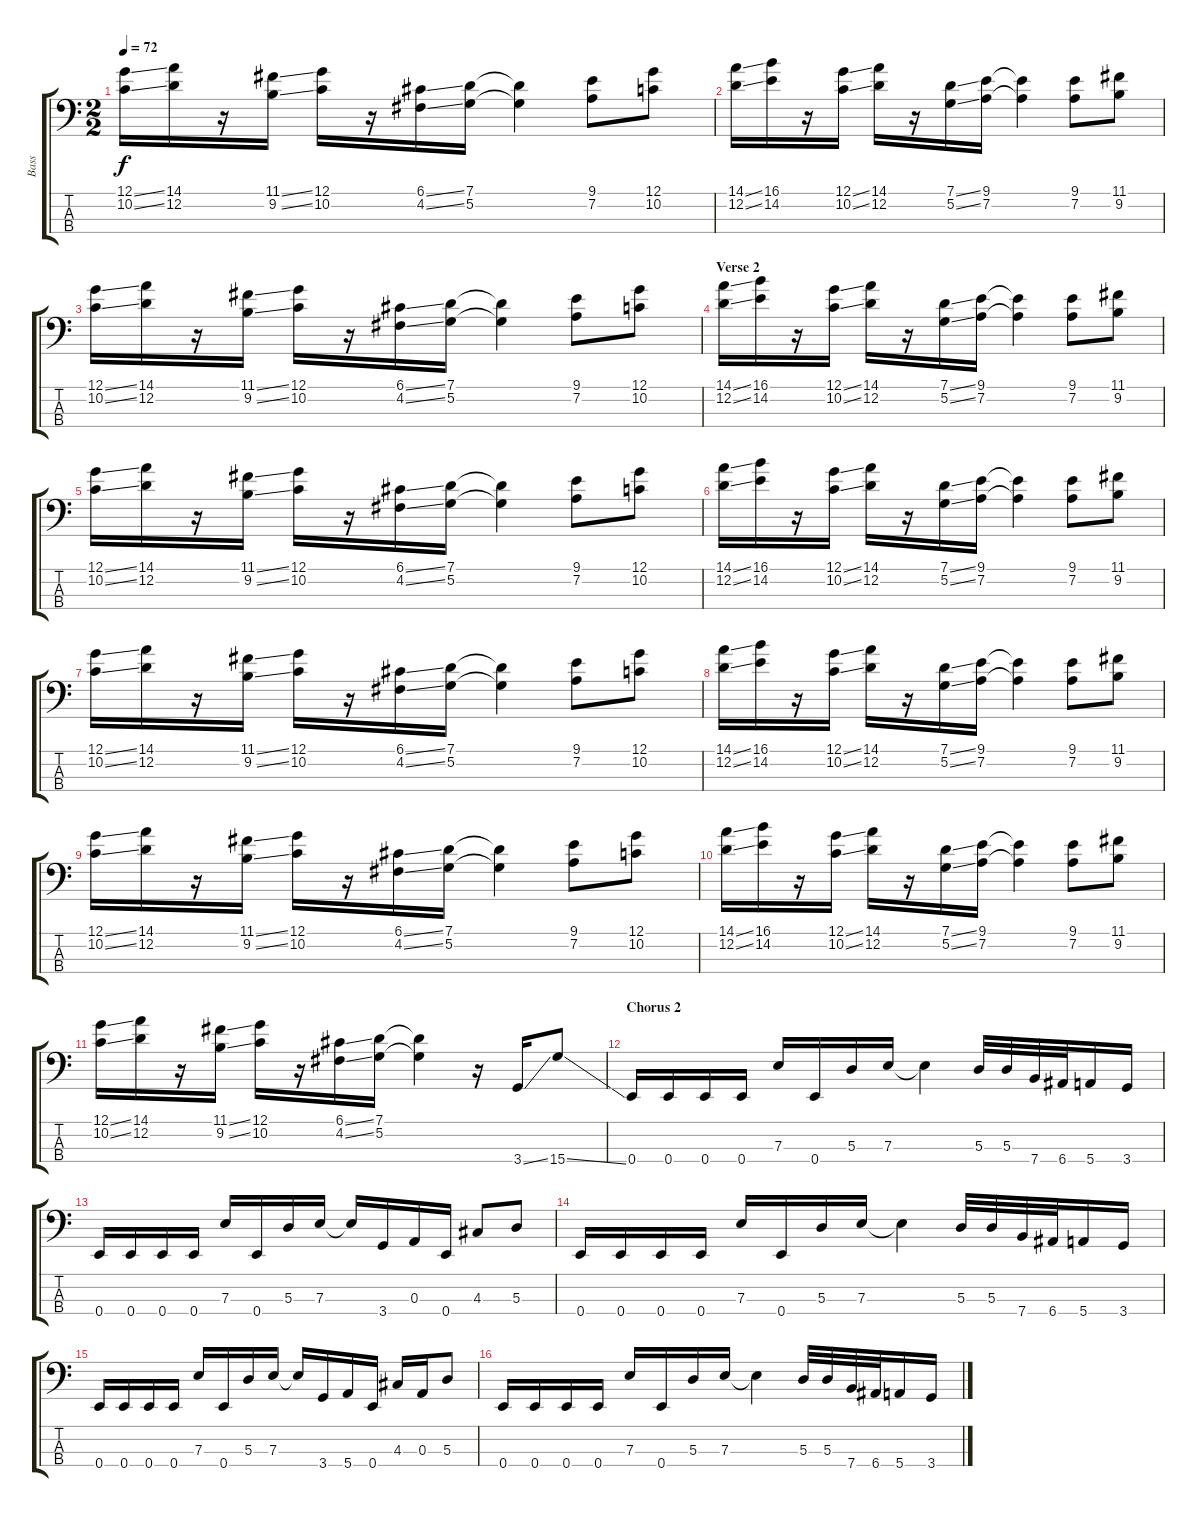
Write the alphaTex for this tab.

\track ("Bass" "Bass") {instrument electricbassfinger}
\staff {score tabs}
\tuning (G2 D2 A1 E1) {hide}
\ts (2 2)
\tempo 72
\clef f4
\ks c
(12.1{ss} 10.2{ss}).16{dy f} (14.1 12.2).16 r.16 (11.1{ss} 9.2{ss}).16 (12.1 10.2).16 r.16 (6.1{ss} 4.2{ss}).16 (7.1 5.2).16 (7.1{t} 5.2{t}).4 (9.1 7.2).8 (12.1 10.2).8 |
(14.1{ss} 12.2{ss}).16 (16.1 14.2).16 r.16 (12.1{ss} 10.2{ss}).16 (14.1 12.2).16 r.16 (7.1{ss} 5.2{ss}).16 (9.1 7.2).16 (9.1{t} 7.2{t}).4 (9.1 7.2).8 (11.1 9.2).8 |
(12.1{ss} 10.2{ss}).16 (14.1 12.2).16 r.16 (11.1{ss} 9.2{ss}).16 (12.1 10.2).16 r.16 (6.1{ss} 4.2{ss}).16 (7.1 5.2).16 (7.1{t} 5.2{t}).4 (9.1 7.2).8 (12.1 10.2).8 |
\section ("" "Verse 2")
(14.1{ss} 12.2{ss}).16 (16.1 14.2).16 r.16 (12.1{ss} 10.2{ss}).16 (14.1 12.2).16 r.16 (7.1{ss} 5.2{ss}).16 (9.1 7.2).16 (9.1{t} 7.2{t}).4 (9.1 7.2).8 (11.1 9.2).8 |
(12.1{ss} 10.2{ss}).16 (14.1 12.2).16 r.16 (11.1{ss} 9.2{ss}).16 (12.1 10.2).16 r.16 (6.1{ss} 4.2{ss}).16 (7.1 5.2).16 (7.1{t} 5.2{t}).4 (9.1 7.2).8 (12.1 10.2).8 |
(14.1{ss} 12.2{ss}).16 (16.1 14.2).16 r.16 (12.1{ss} 10.2{ss}).16 (14.1 12.2).16 r.16 (7.1{ss} 5.2{ss}).16 (9.1 7.2).16 (9.1{t} 7.2{t}).4 (9.1 7.2).8 (11.1 9.2).8 |
(12.1{ss} 10.2{ss}).16 (14.1 12.2).16 r.16 (11.1{ss} 9.2{ss}).16 (12.1 10.2).16 r.16 (6.1{ss} 4.2{ss}).16 (7.1 5.2).16 (7.1{t} 5.2{t}).4 (9.1 7.2).8 (12.1 10.2).8 |
(14.1{ss} 12.2{ss}).16 (16.1 14.2).16 r.16 (12.1{ss} 10.2{ss}).16 (14.1 12.2).16 r.16 (7.1{ss} 5.2{ss}).16 (9.1 7.2).16 (9.1{t} 7.2{t}).4 (9.1 7.2).8 (11.1 9.2).8 |
(12.1{ss} 10.2{ss}).16 (14.1 12.2).16 r.16 (11.1{ss} 9.2{ss}).16 (12.1 10.2).16 r.16 (6.1{ss} 4.2{ss}).16 (7.1 5.2).16 (7.1{t} 5.2{t}).4 (9.1 7.2).8 (12.1 10.2).8 |
(14.1{ss} 12.2{ss}).16 (16.1 14.2).16 r.16 (12.1{ss} 10.2{ss}).16 (14.1 12.2).16 r.16 (7.1{ss} 5.2{ss}).16 (9.1 7.2).16 (9.1{t} 7.2{t}).4 (9.1 7.2).8 (11.1 9.2).8 |
(12.1{ss} 10.2{ss}).16 (14.1 12.2).16 r.16 (11.1{ss} 9.2{ss}).16 (12.1 10.2).16 r.16 (6.1{ss} 4.2{ss}).16 (7.1 5.2).16 (7.1{t} 5.2{t}).4 r.16 3.4{ss}.16 15.4{ss}.8 |
\section ("" "Chorus 2")
0.4.16 0.4.16 0.4.16 0.4.16 7.3.16 0.4.16 5.3.16 7.3.16 7.3{t}.4 5.3.32 5.3.32 7.4.32 6.4.32 5.4.16 3.4.16 |
0.4.16 0.4.16 0.4.16 0.4.16 7.3.16 0.4.16 5.3.16 7.3.16 7.3{t}.16 3.4.16 0.3.16 0.4.16 4.3.8 5.3.8 |
0.4.16 0.4.16 0.4.16 0.4.16 7.3.16 0.4.16 5.3.16 7.3.16 7.3{t}.4 5.3.32 5.3.32 7.4.32 6.4.32 5.4.16 3.4.16 |
0.4.16 0.4.16 0.4.16 0.4.16 7.3.16 0.4.16 5.3.16 7.3.16 7.3{t}.16 3.4.16 5.4.16 0.4.16 4.3.16 0.3.16 5.3.8 |
0.4.16 0.4.16 0.4.16 0.4.16 7.3.16 0.4.16 5.3.16 7.3.16 7.3{t}.4 5.3.32 5.3.32 7.4.32 6.4.32 5.4.16 3.4.16
